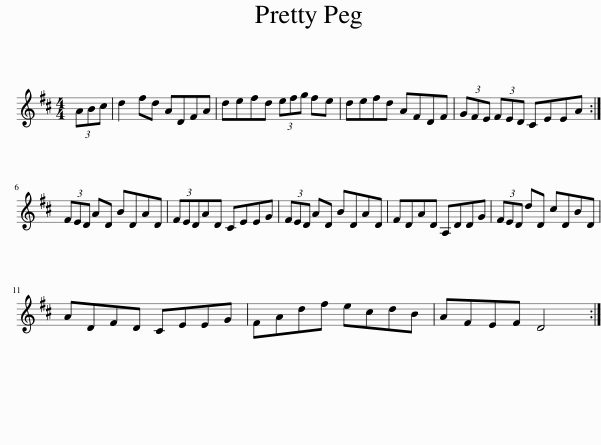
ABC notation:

X:1
L:1/8
M:4/4
I:linebreak $
K:D
V:1 treble
V:1
 (3ABc | d2 fd ADFA | defd (3efg fe | defd AFDF | (3GFE (3FED CEEA :|$ %5
 (3FED AD BDAD | (3FEDAD CEEG | (3FED AD BDAD | FDAD A,DDG | (3FED dD cDBD |$ %10
 ADFD CEEG | FAdf ecdB | AFEF D4 :| %13
